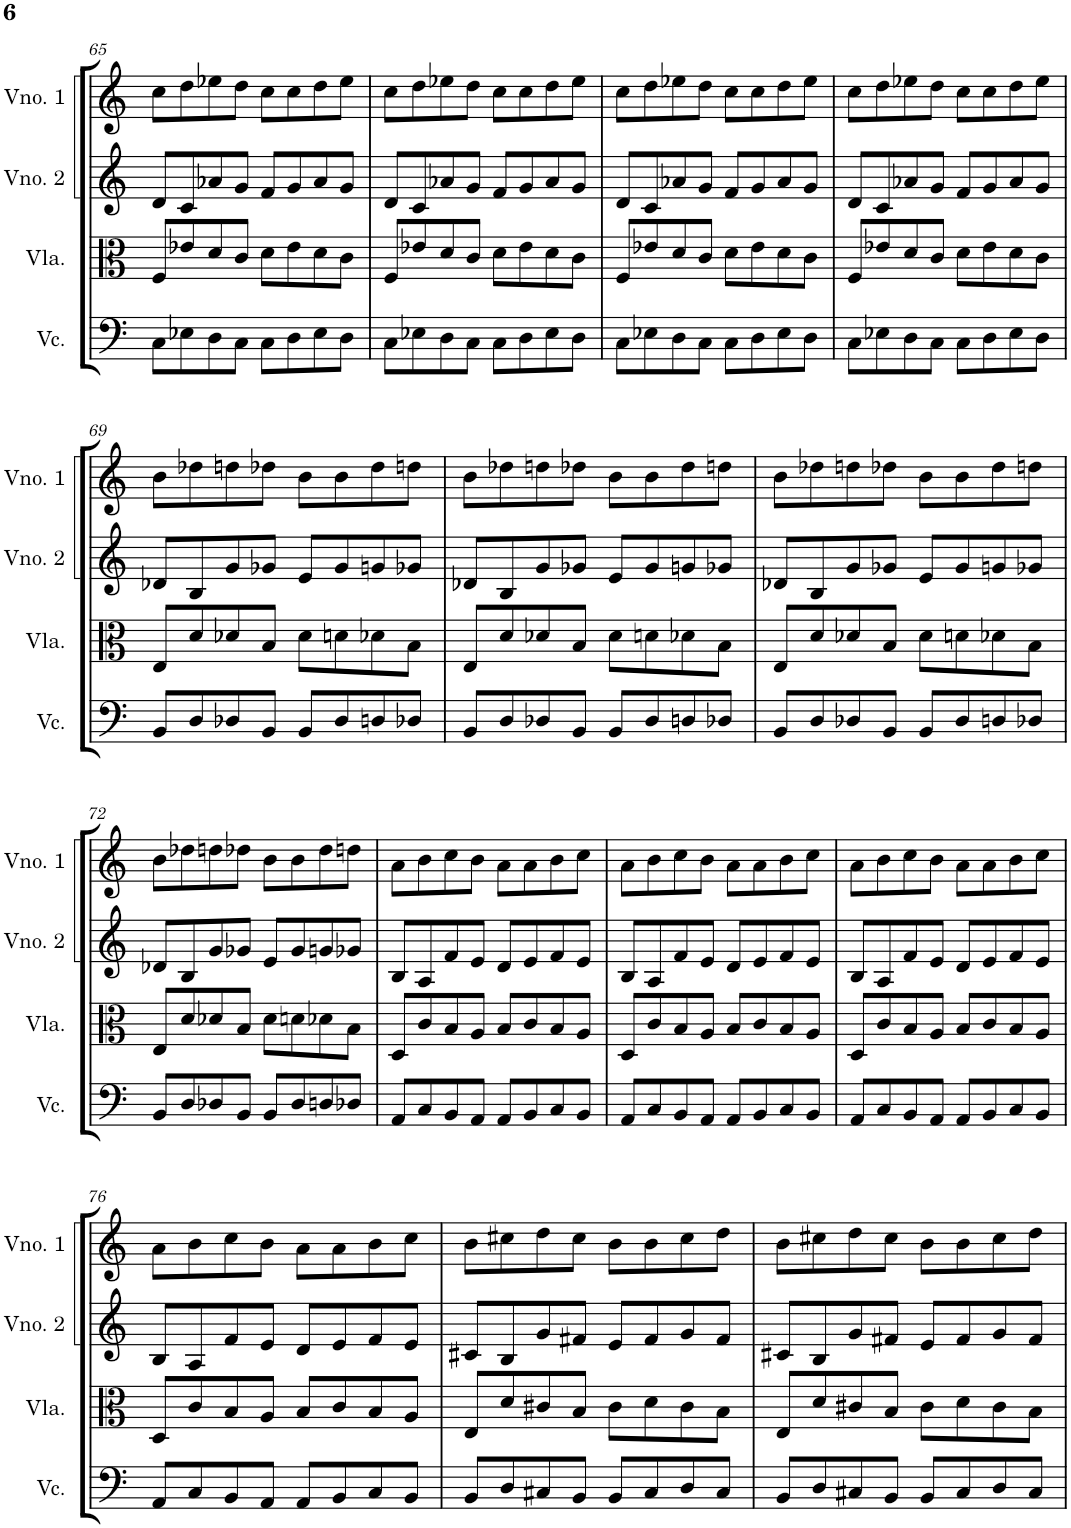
**kern	**kern	**kern	**kern
*part4	*part3	*part2	*part1
*staff4	*staff3	*staff2	*staff1
*I"Violoncelo	*I"Viola	*I"Violino 2	*I"Violino 1
*I'Vc.	*I'Vla.	*I'Vno. 2	*I'Vno. 1
!!LO:PB:g=z
*clefF4	*clefC3	*clefG2	*clefG2
*k[]	*k[]	*k[]	*k[]
*M4/4	*M4/4	*M4/4	*M4/4
=65	=65	=65	=65
8C\L	8F/L	8d/L	8cc\L
8E-X\	8e-X/	8c/	8dd\
8D\	8d/	8a-X/	8ee-X\
8C\J	8c/J	8g/J	8dd\J
8C\L	8d\L	8f/L	8cc\L
8D\	8e-\	8g/	8cc\
8E-\	8d\	8a-/	8dd\
8D\J	8c\J	8g/J	8ee-\J
=66	=66	=66	=66
8C\L	8F/L	8d/L	8cc\L
8E-X\	8e-X/	8c/	8dd\
8D\	8d/	8a-X/	8ee-X\
8C\J	8c/J	8g/J	8dd\J
8C\L	8d\L	8f/L	8cc\L
8D\	8e-\	8g/	8cc\
8E-\	8d\	8a-/	8dd\
8D\J	8c\J	8g/J	8ee-\J
=67	=67	=67	=67
8C\L	8F/L	8d/L	8cc\L
8E-X\	8e-X/	8c/	8dd\
8D\	8d/	8a-X/	8ee-X\
8C\J	8c/J	8g/J	8dd\J
8C\L	8d\L	8f/L	8cc\L
8D\	8e-\	8g/	8cc\
8E-\	8d\	8a-/	8dd\
8D\J	8c\J	8g/J	8ee-\J
=68	=68	=68	=68
8C\L	8F/L	8d/L	8cc\L
8E-X\	8e-X/	8c/	8dd\
8D\	8d/	8a-X/	8ee-X\
8C\J	8c/J	8g/J	8dd\J
8C\L	8d\L	8f/L	8cc\L
8D\	8e-\	8g/	8cc\
8E-\	8d\	8a-/	8dd\
8D\J	8c\J	8g/J	8ee-\J
!!LO:LB:g=z
=69	=69	=69	=69
8BB/L	8E/L	8d-X/L	8b\L
8D/	8d/	8B/	8dd-X\
8D-X/	8d-X/	8g/	8ddn\
8BB/J	8B/J	8g-X/J	8dd-X\J
8BB/L	8d-\L	8e/L	8b\L
8D-/	8dn\	8g-/	8b\
8Dn/	8d-X\	8gn/	8dd-\
8D-X/J	8B\J	8g-X/J	8ddn\J
=70	=70	=70	=70
8BB/L	8E/L	8d-X/L	8b\L
8D/	8d/	8B/	8dd-X\
8D-X/	8d-X/	8g/	8ddn\
8BB/J	8B/J	8g-X/J	8dd-X\J
8BB/L	8d-\L	8e/L	8b\L
8D-/	8dn\	8g-/	8b\
8Dn/	8d-X\	8gn/	8dd-\
8D-X/J	8B\J	8g-X/J	8ddn\J
=71	=71	=71	=71
8BB/L	8E/L	8d-X/L	8b\L
8D/	8d/	8B/	8dd-X\
8D-X/	8d-X/	8g/	8ddn\
8BB/J	8B/J	8g-X/J	8dd-X\J
8BB/L	8d-\L	8e/L	8b\L
8D-/	8dn\	8g-/	8b\
8Dn/	8d-X\	8gn/	8dd-\
8D-X/J	8B\J	8g-X/J	8ddn\J
!!LO:LB:g=z
=72	=72	=72	=72
8BB/L	8E/L	8d-X/L	8b\L
8D/	8d/	8B/	8dd-X\
8D-X/	8d-X/	8g/	8ddn\
8BB/J	8B/J	8g-X/J	8dd-X\J
8BB/L	8d-\L	8e/L	8b\L
8D-/	8dn\	8g-/	8b\
8Dn/	8d-X\	8gn/	8dd-\
8D-X/J	8B\J	8g-X/J	8ddn\J
=73	=73	=73	=73
8AA/L	8D/L	8B/L	8a\L
8C/	8c/	8A/	8b\
8BB/	8B/	8f/	8cc\
8AA/J	8A/J	8e/J	8b\J
8AA/L	8B/L	8d/L	8a\L
8BB/	8c/	8e/	8a\
8C/	8B/	8f/	8b\
8BB/J	8A/J	8e/J	8cc\J
=74	=74	=74	=74
8AA/L	8D/L	8B/L	8a\L
8C/	8c/	8A/	8b\
8BB/	8B/	8f/	8cc\
8AA/J	8A/J	8e/J	8b\J
8AA/L	8B/L	8d/L	8a\L
8BB/	8c/	8e/	8a\
8C/	8B/	8f/	8b\
8BB/J	8A/J	8e/J	8cc\J
=75	=75	=75	=75
8AA/L	8D/L	8B/L	8a\L
8C/	8c/	8A/	8b\
8BB/	8B/	8f/	8cc\
8AA/J	8A/J	8e/J	8b\J
8AA/L	8B/L	8d/L	8a\L
8BB/	8c/	8e/	8a\
8C/	8B/	8f/	8b\
8BB/J	8A/J	8e/J	8cc\J
!!LO:LB:g=z
=76	=76	=76	=76
8AA/L	8D/L	8B/L	8a\L
8C/	8c/	8A/	8b\
8BB/	8B/	8f/	8cc\
8AA/J	8A/J	8e/J	8b\J
8AA/L	8B/L	8d/L	8a\L
8BB/	8c/	8e/	8a\
8C/	8B/	8f/	8b\
8BB/J	8A/J	8e/J	8cc\J
=77	=77	=77	=77
8BB/L	8E/L	8c#X/L	8b\L
8D/	8d/	8B/	8cc#X\
8C#X/	8c#X/	8g/	8dd\
8BB/J	8B/J	8f#X/J	8cc#\J
8BB/L	8c#\L	8e/L	8b\L
8C#/	8d\	8f#/	8b\
8D/	8c#\	8g/	8cc#\
8C#/J	8B\J	8f#/J	8dd\J
=78	=78	=78	=78
8BB/L	8E/L	8c#X/L	8b\L
8D/	8d/	8B/	8cc#X\
8C#X/	8c#X/	8g/	8dd\
8BB/J	8B/J	8f#X/J	8cc#\J
8BB/L	8c#\L	8e/L	8b\L
8C#/	8d\	8f#/	8b\
8D/	8c#\	8g/	8cc#\
8C#/J	8B\J	8f#/J	8dd\J
=	=	=	=
*-	*-	*-	*-
